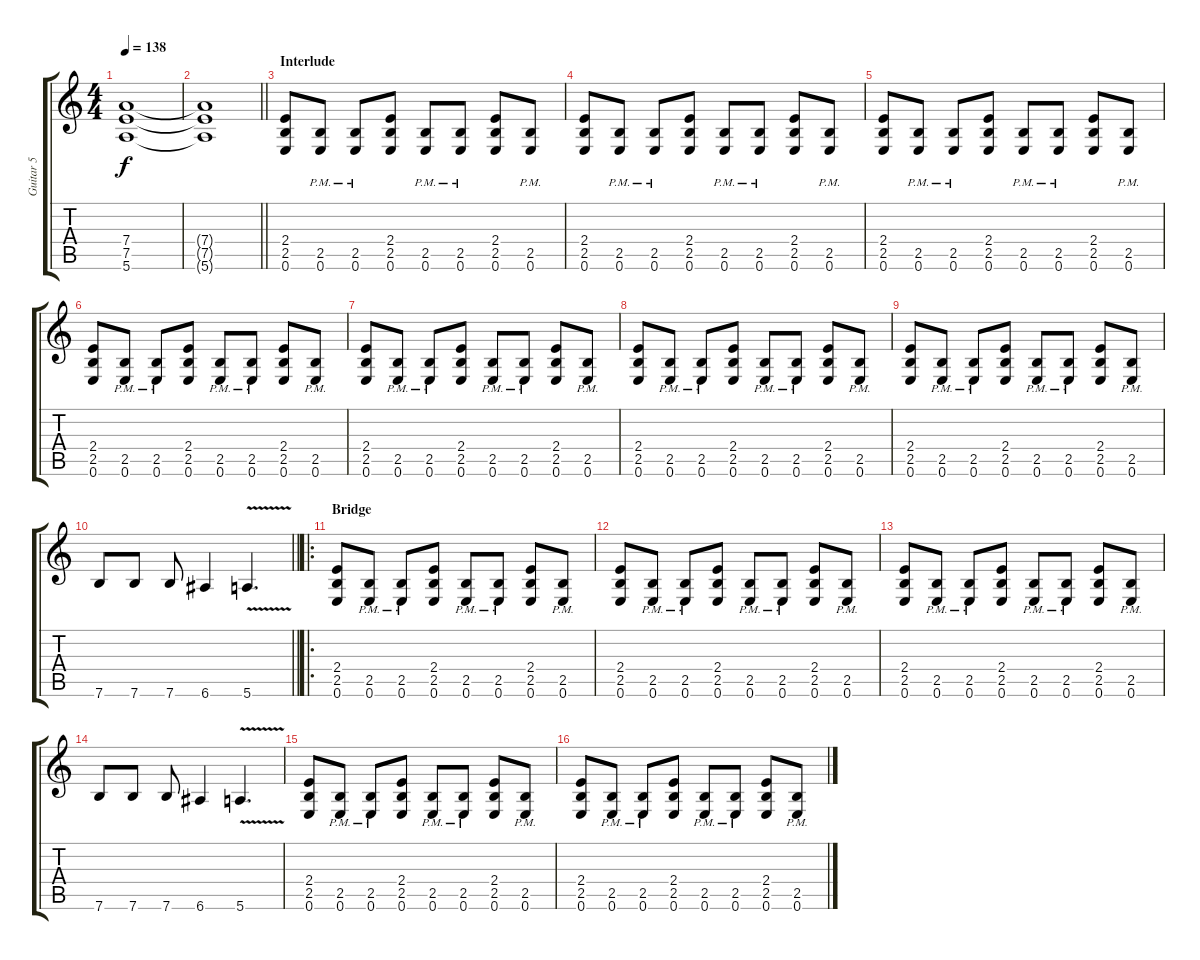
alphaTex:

\track ("Guitar 5" "Guitar 5") {instrument distortionguitar}
\staff {score tabs}
\tuning (E4 B3 G3 D3 A2 E2) {hide}
\ts (4 4)
\tempo 138
\clef g2
\ks c
(7.4{t} 7.5{t} 5.6{t}).1{dy f} |
\barLineRight lightlight
(7.4{t} 7.5{t} 5.6{t}).1 |
\section ("" "Interlude")
(2.4 2.5 0.6).8 (2.5{pm} 0.6{pm}).8 (2.5{pm} 0.6{pm}).8 (2.4 2.5 0.6).8 (2.5{pm} 0.6{pm}).8 (2.5{pm} 0.6{pm}).8 (2.4 2.5 0.6).8 (2.5{pm} 0.6{pm}).8 |
(2.4 2.5 0.6).8 (2.5{pm} 0.6{pm}).8 (2.5{pm} 0.6{pm}).8 (2.4 2.5 0.6).8 (2.5{pm} 0.6{pm}).8 (2.5{pm} 0.6{pm}).8 (2.4 2.5 0.6).8 (2.5{pm} 0.6{pm}).8 |
(2.4 2.5 0.6).8 (2.5{pm} 0.6{pm}).8 (2.5{pm} 0.6{pm}).8 (2.4 2.5 0.6).8 (2.5{pm} 0.6{pm}).8 (2.5{pm} 0.6{pm}).8 (2.4 2.5 0.6).8 (2.5{pm} 0.6{pm}).8 |
(2.4 2.5 0.6).8 (2.5{pm} 0.6{pm}).8 (2.5{pm} 0.6{pm}).8 (2.4 2.5 0.6).8 (2.5{pm} 0.6{pm}).8 (2.5{pm} 0.6{pm}).8 (2.4 2.5 0.6).8 (2.5{pm} 0.6{pm}).8 |
(2.4 2.5 0.6).8 (2.5{pm} 0.6{pm}).8 (2.5{pm} 0.6{pm}).8 (2.4 2.5 0.6).8 (2.5{pm} 0.6{pm}).8 (2.5{pm} 0.6{pm}).8 (2.4 2.5 0.6).8 (2.5{pm} 0.6{pm}).8 |
(2.4 2.5 0.6).8 (2.5{pm} 0.6{pm}).8 (2.5{pm} 0.6{pm}).8 (2.4 2.5 0.6).8 (2.5{pm} 0.6{pm}).8 (2.5{pm} 0.6{pm}).8 (2.4 2.5 0.6).8 (2.5{pm} 0.6{pm}).8 |
(2.4 2.5 0.6).8 (2.5{pm} 0.6{pm}).8 (2.5{pm} 0.6{pm}).8 (2.4 2.5 0.6).8 (2.5{pm} 0.6{pm}).8 (2.5{pm} 0.6{pm}).8 (2.4 2.5 0.6).8 (2.5{pm} 0.6{pm}).8 |
\barLineRight lightlight
7.6.8 7.6.8 7.6.8 6.6.4 5.6{v}.4{d} |
\ro
\section ("" "Bridge")
(2.4 2.5 0.6).8 (2.5{pm} 0.6{pm}).8 (2.5{pm} 0.6{pm}).8 (2.4 2.5 0.6).8 (2.5{pm} 0.6{pm}).8 (2.5{pm} 0.6{pm}).8 (2.4 2.5 0.6).8 (2.5{pm} 0.6{pm}).8 |
(2.4 2.5 0.6).8 (2.5{pm} 0.6{pm}).8 (2.5{pm} 0.6{pm}).8 (2.4 2.5 0.6).8 (2.5{pm} 0.6{pm}).8 (2.5{pm} 0.6{pm}).8 (2.4 2.5 0.6).8 (2.5{pm} 0.6{pm}).8 |
(2.4 2.5 0.6).8 (2.5{pm} 0.6{pm}).8 (2.5{pm} 0.6{pm}).8 (2.4 2.5 0.6).8 (2.5{pm} 0.6{pm}).8 (2.5{pm} 0.6{pm}).8 (2.4 2.5 0.6).8 (2.5{pm} 0.6{pm}).8 |
7.6.8 7.6.8 7.6.8 6.6.4 5.6{v}.4{d} |
(2.4 2.5 0.6).8 (2.5{pm} 0.6{pm}).8 (2.5{pm} 0.6{pm}).8 (2.4 2.5 0.6).8 (2.5{pm} 0.6{pm}).8 (2.5{pm} 0.6{pm}).8 (2.4 2.5 0.6).8 (2.5{pm} 0.6{pm}).8 |
(2.4 2.5 0.6).8 (2.5{pm} 0.6{pm}).8 (2.5{pm} 0.6{pm}).8 (2.4 2.5 0.6).8 (2.5{pm} 0.6{pm}).8 (2.5{pm} 0.6{pm}).8 (2.4 2.5 0.6).8 (2.5{pm} 0.6{pm}).8
